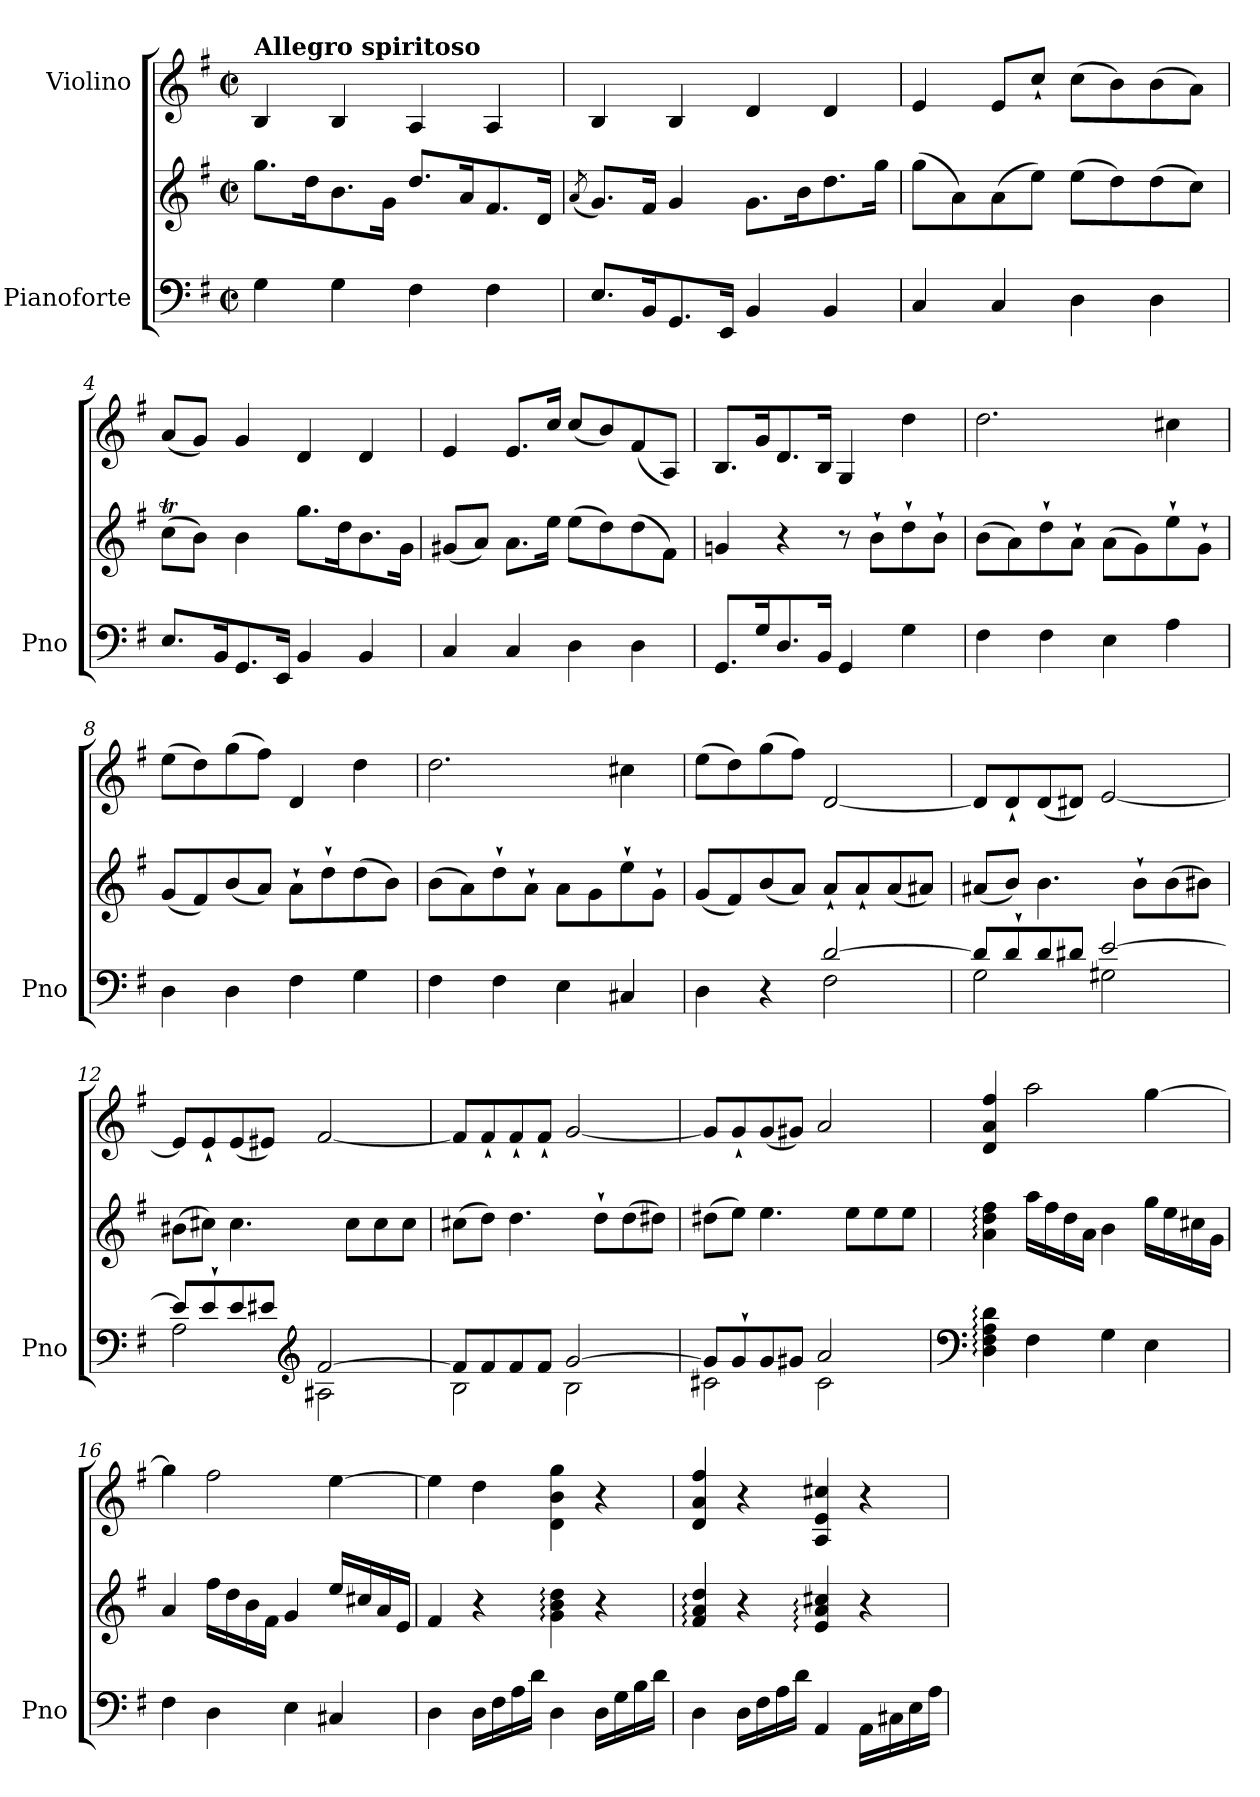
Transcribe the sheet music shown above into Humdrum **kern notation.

**kern	**kern	**kern
*part2	*part2	*part1
*staff3	*staff2	*staff1
*I"Pianoforte	*	*I"Violino
*I'Pno	*	*
*clefF4	*clefG2	*clefG2
*k[f#]	*k[f#]	*k[f#]
*M2/2	*M2/2	*M2/2
*met(c|)	*met(c|)	*met(c|)
=1	=1	=1
!	!	!LO:TX:a:B:t=Allegro spiritoso
4G\	8.gg\L	4B/
.	16dd\K	.
4G\	8.b\	4B/
.	16g\Jk	.
4F#\	8.dd/L	4A/
.	16a/K	.
4F#\	8.f#/	4A/
.	16d/Jk	.
=2	=2	=2
.	(<8qa/	.
8.E/L	8.g/L)	4B/
16BB/K	16f#/Jk	.
8.GG/	4g/	4B/
16EE/Jk	.	.
4BB/	8.g\L	4d/
.	16b\K	.
4BB/	8.dd\	4d/
.	16gg\Jk	.
=3	=3	=3
4C/	(>8gg\L	4e/
.	8a\)	.
4C/	(>8a\	8e/L
.	8ee\J)	8cc`/J
4D\	(>8ee\L	(>8cc\L
.	8dd\)	8b\)
4D\	(>8dd\	(>8b\
.	8cc\J)	8a\J)
!!LO:LB:g=z
=4	=4	=4
8.E/L	(>8ccT\L	(<8a/L
.	8b\J)	8g/J)
16BB/K	.	.
8.GG/	4b\	4g/
16EE/Jk	.	.
4BB/	8.gg\L	4d/
.	16dd\K	.
4BB/	8.b\	4d/
.	16g\Jk	.
=5	=5	=5
4C/	(<8g#X/L	4e/
.	8a/J)	.
4C/	8.a\L	8.e/L
.	16ee\Jk	16cc/Jk
4D\	(>8ee\L	(<8cc/L
.	8dd\)	8b/)
4D\	(>8dd\	(<8f#/
.	8f#\J)	8A/J)
=6	=6	=6
8.GG/L	4gn/	8.B/L
16G/K	.	16g/K
8.D/	4r	8.d/
16BB/Jk	.	16B/Jk
4GG/	8r	4G/
.	8b`\L	.
4G\	8dd`\	4dd\
.	8b`\J	.
=7	=7	=7
4F#\	(>8b\L	2.dd\
.	8a\)	.
4F#\	8dd`\	.
.	8a`\J	.
4E\	(>8a\L	.
.	8g\)	.
4A\	8ee`\	4cc#X\
.	8g`\J	.
!!LO:LB:g=z
=8	=8	=8
4D\	(<8g/L	(>8ee\L
.	8f#/)	8dd\)
4D\	(<8b/	(>8gg\
.	8a/J)	8ff#\J)
4F#\	8a`\L	4d/
.	8dd`\	.
4G\	(>8dd\	4dd\
.	8b\J)	.
=9	=9	=9
4F#\	(>8b\L	2.dd\
.	8a\)	.
4F#\	8dd`\	.
.	8a`\J	.
4E\	8a\L	.
.	8g\	.
4C#X/	8ee`\	4cc#X\
.	8g`\J	.
=10	=10	=10
*^	*	*
4D\	2ryy	(<8g/L	(>8ee\L
.	.	8f#/)	8dd\)
4r	.	(<8b/	(>8gg\
.	.	8a/J)	8ff#\J)
[2d/	2F#\	8a`/L	[2d/
.	.	8a`/	.
.	.	(<8a/	.
.	.	8a#X/J)	.
=11	=11	=11	=11
8d/L]	2G\	(<8a#X/L	8d/L]
8d`/	.	8b/J)	8d`/
8d/	.	4.b\	(<8d/
8d#X/J	.	.	8d#X/J)
[2e/	2G#X\	.	[2e/
.	.	8b`\L	.
.	.	(>8b\	.
.	.	8b#X\J)	.
!!LO:LB:g=z
=12	=12	=12	=12
8e/L]	2A\	(>8b#X\L	8e/L]
8e`/	.	8cc#X\J)	8e`/
8e/	.	4.cc#\	(<8e/
8e#X/J	.	.	8e#X/J)
*clefG2	*	*	*
[2f#/	2A#X\	.	[2f#/
.	.	8cc#\L	.
.	.	8cc#\	.
.	.	8cc#\J	.
=13	=13	=13	=13
8f#/L]	2B\	(>8cc#X\L	8f#/L]
8f#/	.	8dd\J)	8f#`/
8f#/	.	4.dd\	8f#`/
8f#/J	.	.	8f#`/J
[2g/	2B\	.	[2g/
.	.	8dd`\L	.
.	.	(>8dd\	.
.	.	8dd#X\J)	.
=14	=14	=14	=14
8g/L]	2c#X\	(>8dd#X\L	8g/L]
8g`/	.	8ee\J)	8g`/
8g/	.	4.ee\	(<8g/
8g#X/J	.	.	8g#X/J)
2a/	2c#\	.	2a/
.	.	8ee\L	.
.	.	8ee\	.
.	.	8ee\J	.
*v	*v	*	*
!!LO:PB:g=z
=15	=15	=15
*clefF4	*	*
4D\: 4F#\: 4A\: 4d\:	4a\: 4dd\: 4ff#\:	4d/ 4a/ 4ff#/
4F#\	16aa\LL	2aa\
.	16ff#\	.
.	16dd\	.
.	16a\JJ	.
4G\	4b\	.
4E\	16gg\LL	[4gg\
.	16ee\	.
.	16cc#X\	.
.	16g\JJ	.
=16	=16	=16
4F#\	4a/	4gg\]
4D\	16ff#\LL	2ff#\
.	16dd\	.
.	16b\	.
.	16f#\JJ	.
4E\	4g/	.
4C#X/	16ee/LL	[4ee\
.	16cc#X/	.
.	16a/	.
.	16e/JJ	.
=17	=17	=17
4D\	4f#/	4ee\]
16D\LL	4r	4dd\
16F#\	.	.
16A\	.	.
16d\JJ	.	.
4D\	4g\: 4b\: 4dd\:	4d\ 4b\ 4gg\
16D\LL	4r	4r
16G\	.	.
16B\	.	.
16d\JJ	.	.
!!LO:LB:g=z
=18	=18	=18
4D\	4f#/: 4a/: 4dd/:	4d/ 4a/ 4ff#/
16D\LL	4r	4r
16F#\	.	.
16A\	.	.
16d\JJ	.	.
4AA/	4e/: 4a/: 4cc#X/:	4A/ 4e/ 4cc#X/
16AA\LL	4r	4r
16C#X\	.	.
16E\	.	.
16A\JJ	.	.
=	=	=
*-	*-	*-
